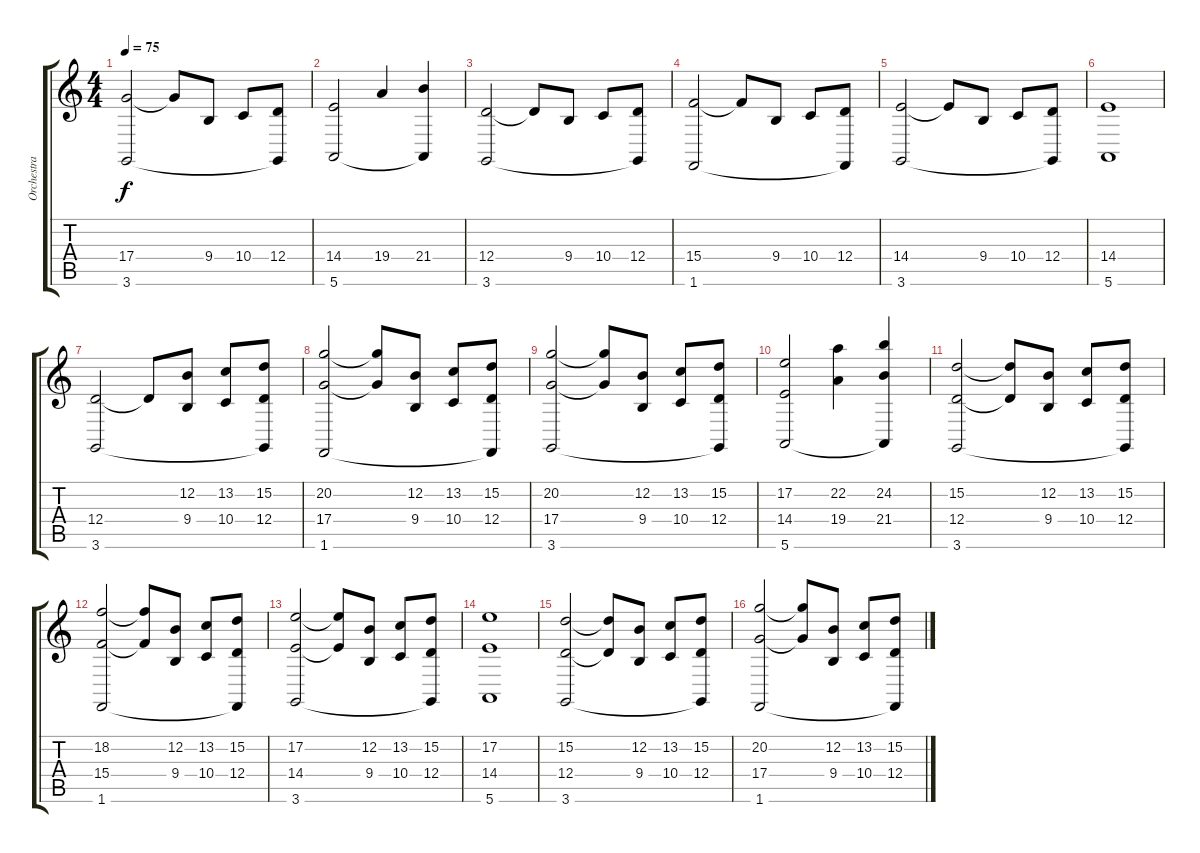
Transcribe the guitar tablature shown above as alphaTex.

\track ("Orchestra" "Orchestra") {instrument stringensemble2}
\staff {score tabs}
\tuning (E4 B3 G3 D3 A2 E2) {hide}
\ts (4 4)
\tempo 75
\clef g2
\ks c
(17.4 3.6).2{dy f} 17.4{t}.8 9.4.8 10.4.8 (12.4 3.6{t}).8 |
(14.4 5.6).2 19.4.4 (21.4 5.6{t}).4 |
(12.4 3.6).2 12.4{t}.8 9.4.8 10.4.8 (12.4 3.6{t}).8 |
(15.4 1.6).2 15.4{t}.8 9.4.8 10.4.8 (12.4 1.6{t}).8 |
(14.4 3.6).2 14.4{t}.8 9.4.8 10.4.8 (12.4 3.6{t}).8 |
(14.4 5.6).1 |
(12.4 3.6).2 12.4{t}.8 (12.2 9.4).8{volume 5} (13.2 10.4).8 (15.2 12.4 3.6{t}).8 |
(20.2 17.4 1.6).2 (20.2{t} 17.4{t}).8 (12.2 9.4).8 (13.2 10.4).8 (15.2 12.4 1.6{t}).8 |
(20.2 17.4 3.6).2 (20.2{t} 17.4{t}).8 (12.2 9.4).8 (13.2 10.4).8 (15.2 12.4 3.6{t}).8 |
(17.2 14.4 5.6).2 (22.2 19.4).4 (24.2 21.4 5.6{t}).4 |
(15.2 12.4 3.6).2 (15.2{t} 12.4{t}).8 (12.2 9.4).8 (13.2 10.4).8 (15.2 12.4 3.6{t}).8 |
(18.2 15.4 1.6).2 (18.2{t} 15.4{t}).8 (12.2 9.4).8 (13.2 10.4).8 (15.2 12.4 1.6{t}).8 |
(17.2 14.4 3.6).2 (17.2{t} 14.4{t}).8 (12.2 9.4).8 (13.2 10.4).8 (15.2 12.4 3.6{t}).8 |
(17.2 14.4 5.6).1 |
(15.2 12.4 3.6).2 (15.2{t} 12.4{t}).8 (12.2 9.4).8 (13.2 10.4).8 (15.2 12.4 3.6{t}).8 |
(20.2 17.4 1.6).2 (20.2{t} 17.4{t}).8 (12.2 9.4).8 (13.2 10.4).8 (15.2 12.4 1.6{t}).8
